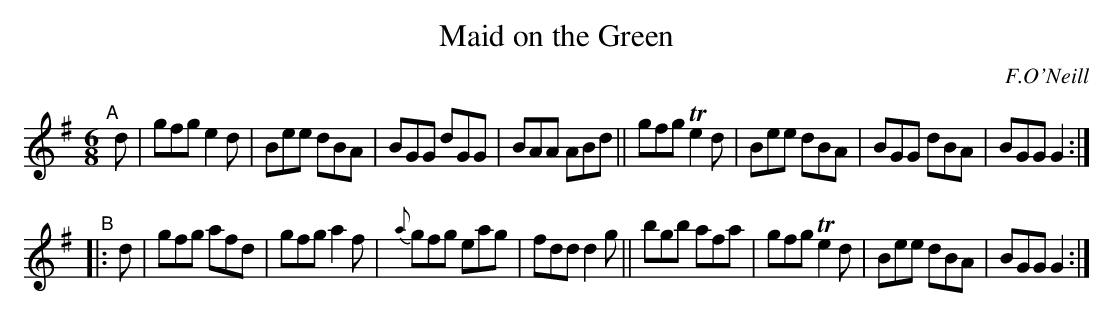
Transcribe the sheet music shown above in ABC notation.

X:1
T: Maid on the Green
O: F.O'Neill
M: 6/8
L: 1/8
K: G
"^A"[|] d |\
gfg  e2d | Bee dBA | BGG dGG | BAA ABd ||\
gfg Te2d | Bee dBA | BGG dBA | BGG G2 :|
"^B"|: d |\
gfg afd | gfg a2f | {a}gfg eag | fdd d2g ||\
bgb afa | gfg Te2d | Bee dBA | BGG G2 :|
